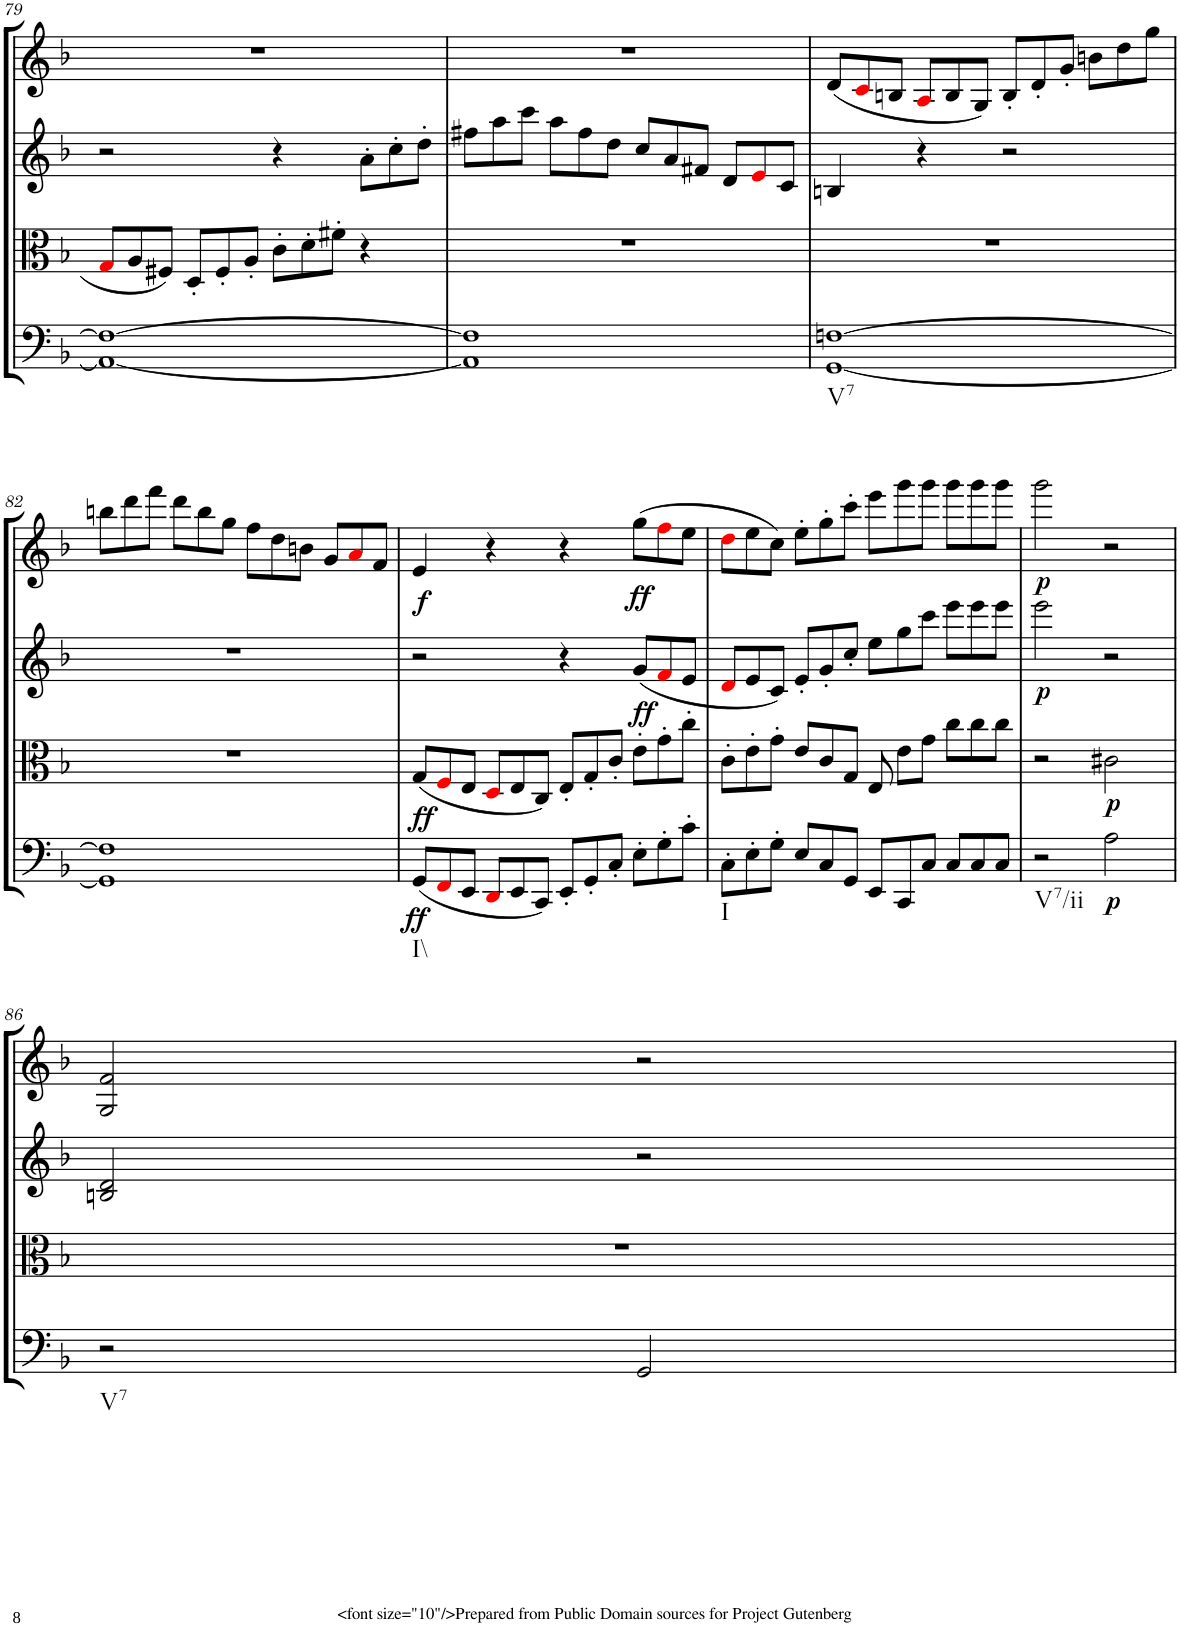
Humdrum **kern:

**kern	**dynam	**kern	**dynam	**kern	**dynam	**kern	**dynam
*part4	*part4	*part3	*part3	*part2	*part2	*part1	*part1
*staff4	*staff4	*staff3	*staff3	*staff2	*staff2	*staff1	*staff1
*I"Cello	*	*I"Viola	*	*I"2nd Violin	*	*I"1st Violin	*
*	*	*I'Vla	*	*I'Vln	*	*I'Vln	*
!!LO:PB:g=z
*clefF4	*	*clefC3	*	*clefG2	*	*clefG2	*
*k[b-]	*	*k[b-]	*	*k[b-]	*	*k[b-]	*
*M4/4	*	*M4/4	*	*M4/4	*	*M4/4	*
*met(c)	*	*met(c)	*	*met(c)	*	*met(c)	*
*	*	*Xtuplet	*	*	*	*	*
=79	=79	=79	=79	=79	=79	=79	=79
1AA_ 1F#_	.	12Gi/L	.	2r	.	1r	.
.	.	12A/	.	.	.	.	.
.	.	12F#X/J	.	.	.	.	.
.	.	12D'/L	.	.	.	.	.
.	.	12F#'/	.	.	.	.	.
.	.	12A'/J	.	.	.	.	.
*	*	*tuplet	*	*	*	*	*
*	*	*Xbrackettup	*	*	*	*	*
.	.	12c'\L	.	4r	.	.	.
.	.	12d'\	.	.	.	.	.
.	.	12f#X'\J	.	.	.	.	.
*	*	*	*	*Xtuplet	*	*	*
.	.	4r	.	12a'\L	.	.	.
.	.	.	.	12cc'\	.	.	.
.	.	.	.	12dd'\J	.	.	.
=80	=80	=80	=80	=80	=80	=80	=80
1AA] 1F#]	.	1r	.	12ff#X\L	.	1r	.
.	.	.	.	12aa\	.	.	.
.	.	.	.	12ccc\J	.	.	.
.	.	.	.	12aa\L	.	.	.
.	.	.	.	12ff#\	.	.	.
.	.	.	.	12dd\J	.	.	.
.	.	.	.	12cc/L	.	.	.
.	.	.	.	12a/	.	.	.
.	.	.	.	12f#X/J	.	.	.
.	.	.	.	12d/L	.	.	.
.	.	.	.	12ei/	.	.	.
.	.	.	.	12c/J	.	.	.
=81	=81	=81	=81	=81	=81	=81	=81
*	*	*	*	*	*	*Xtuplet	*
!LO:TX:b:t=V7	!	!	!	!	!	!	!
[1GG [1Fn	.	1r	.	4Bn/	.	(12d/L	.
.	.	.	.	.	.	12ci/	.
.	.	.	.	.	.	12Bn/J	.
.	.	.	.	4r	.	12Ai/L	.
.	.	.	.	.	.	12B/	.
.	.	.	.	.	.	12G/J)	.
.	.	.	.	2r	.	12B'/L	.
.	.	.	.	.	.	12d'/	.
.	.	.	.	.	.	12g'/J	.
.	.	.	.	.	.	12bn\L	.
.	.	.	.	.	.	12dd\	.
.	.	.	.	.	.	12gg\J	.
!!LO:LB:g=z
=82	=82	=82	=82	=82	=82	=82	=82
1GG] 1F]	.	1r	.	1r	.	12bbn\L	.
.	.	.	.	.	.	12ddd\	.
.	.	.	.	.	.	12fff\J	.
.	.	.	.	.	.	12ddd\L	.
.	.	.	.	.	.	12bb\	.
.	.	.	.	.	.	12gg\J	.
.	.	.	.	.	.	12ff\L	.
.	.	.	.	.	.	12dd\	.
.	.	.	.	.	.	12bn\J	.
.	.	.	.	.	.	12g/L	.
.	.	.	.	.	.	12ai/	.
.	.	.	.	.	.	12f/J	.
=83	=83	=83	=83	=83	=83	=83	=83
*Xtuplet	*	*Xtuplet	*	*	*	*	*
!LO:TX:b:t=I\\	!	!	!	!	!	!	!
!	!LO:DY:b	!	!LO:DY:b	!	!	!	!LO:DY:b
(12GG/L	ff	(12G/L	ff	2r	.	4e/	f
12FFi/	.	12Fi/	.	.	.	.	.
12EE/J	.	12E/J	.	.	.	.	.
12DDi/L	.	12Di/L	.	.	.	4r	.
12EE/	.	12E/	.	.	.	.	.
12CC/J)	.	12C/J)	.	.	.	.	.
12EE'/L	.	12E'/L	.	4r	.	4r	.
12GG'/	.	12G'/	.	.	.	.	.
12C'/J	.	12c'/J	.	.	.	.	.
!	!	!	!	!	!LO:DY:b	!	!LO:DY:b
12E'\L	.	12e'\L	.	(12g/L	ff	(12gg\L	ff
12G'\	.	12g'\	.	12fi/	.	12ffi\	.
12c'\J	.	12cc'\J	.	12e/J	.	12ee\J	.
=84	=84	=84	=84	=84	=84	=84	=84
!LO:TX:b:t=I	!	!	!	!	!	!	!
12C'\L	.	12c'\L	.	12di/L	.	12ddi\L	.
12E'\	.	12e'\	.	12e/	.	12ee\	.
12G'\J	.	12g'\J	.	12c/J)	.	12cc\J)	.
12E/L	.	12e/L	.	12e'/L	.	12ee'\L	.
12C/	.	12c/	.	12g'/	.	12gg'\	.
12GG/J	.	12G/J	.	12cc'/J	.	12ccc'\J	.
12EE/L	.	12E/	.	12ee\L	.	12eee\L	.
12CC/	.	12e\L	.	12gg\	.	12ggg\	.
12C/J	.	12g\J	.	12ccc\J	.	12ggg\J	.
12C/L	.	12cc\L	.	12eee\L	.	12ggg\L	.
12C/	.	12cc\	.	12eee\	.	12ggg\	.
12C/J	.	12cc\J	.	12eee\J	.	12ggg\J	.
=85	=85	=85	=85	=85	=85	=85	=85
!LO:TX:b:t=V7/ii	!	!	!	!	!	!	!
!	!	!	!	!	!LO:DY:b	!	!LO:DY:b
2r	.	2r	.	2eee\	p	2ggg\	p
!	!LO:DY:b	!	!LO:DY:b	!	!	!	!
2A\	p	2c#X\	p	2r	.	2r	.
!!LO:LB:g=z
=86	=86	=86	=86	=86	=86	=86	=86
!LO:TX:b:t=V7	!	!	!	!	!	!	!
2r	.	1r	.	2Bn/ 2d/	.	2G/ 2f/	.
2GG/	.	.	.	2r	.	2r	.
=	=	=	=	=	=	=	=
*-	*-	*-	*-	*-	*-	*-	*-
